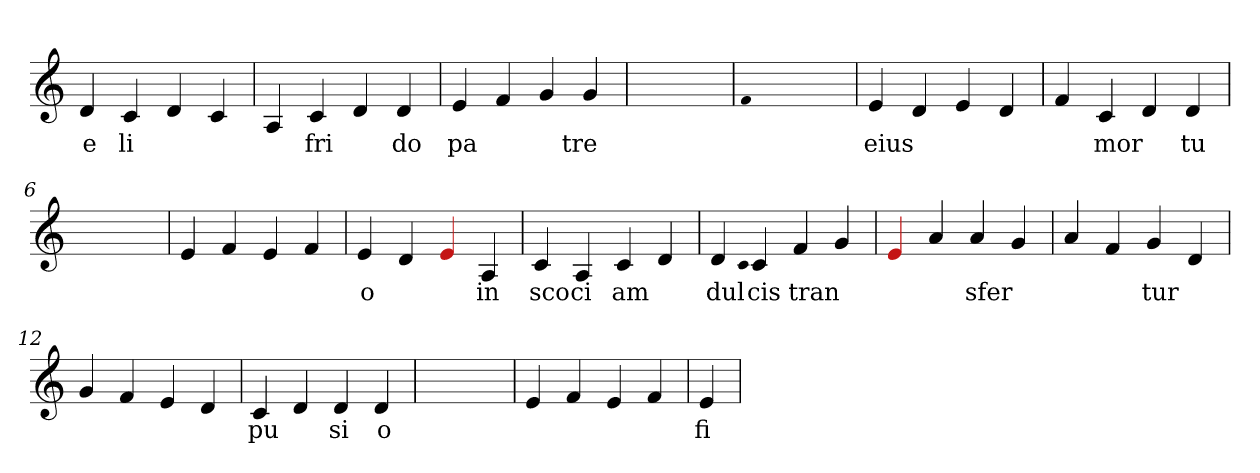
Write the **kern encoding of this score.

**kern	**text
*part1	*part1
*staff1	*staff1
*clefG2	*
=1	=1
4d	e
4c	li
4d	.
4c	.
=2	=2
4A	.
4c	fri
4d	.
4d	do
=3	=3
4e	pa
4f	.
4g	.
4g	tre
=4	=4
1ryy	.
=4	=4
qqf	.
1ryy	.
=4	=4
4e	eius
4d	.
4e	.
4d	.
=5	=5
4f	.
4c	mor
4d	.
4d	tu
=6	=6
1ryy	.
=6	=6
4e	.
4f	.
4e	.
4f	.
=7	=7
4e	o
4d	.
4Re	.
4A	in
=8	=8
4c	sco
4A	ci
4c	am
4d	.
=9	=9
4d	dul
qqc	.
4c	cis
4f	tran
4g	.
=10	=10
4Re	.
4a	.
4a	sfer
4g	.
=11	=11
4a	.
4f	.
4g	tur
4d	.
=12	=12
4g	.
4f	.
4e	.
4d	.
=13	=13
4c	pu
4d	.
4d	si
4d	o
=14	=14
1ryy	.
=14	=14
4e	.
4f	.
4e	.
4f	.
=15	=15
4e	fi
=	=
*-	*-
